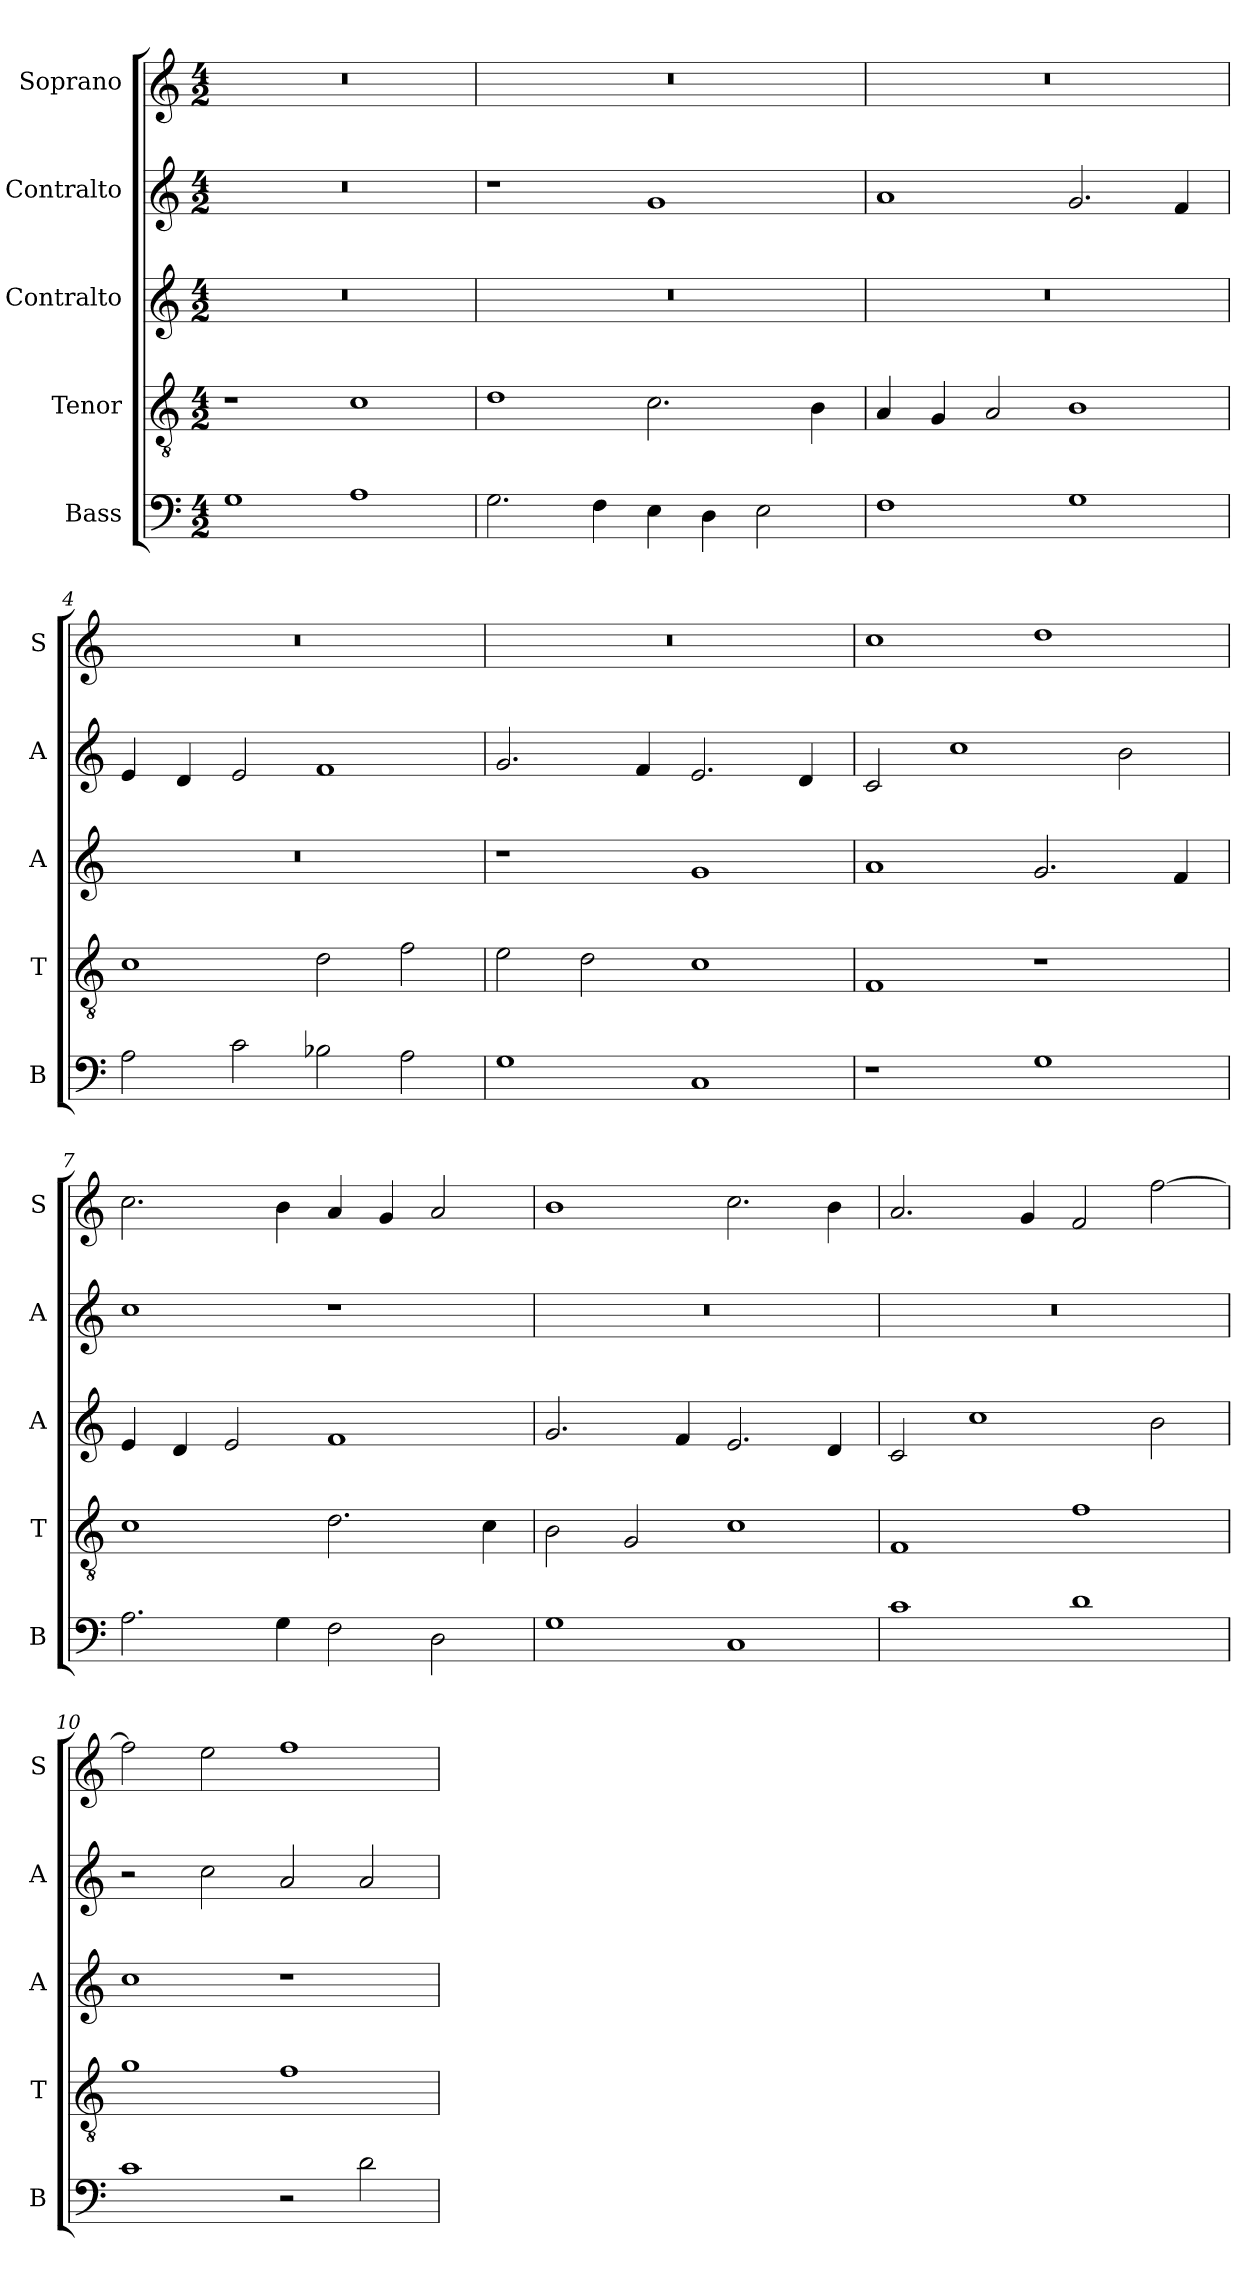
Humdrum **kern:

**kern	**kern	**kern	**kern	**kern
*part5	*part4	*part3	*part2	*part1
*staff5	*staff4	*staff3	*staff2	*staff1
*I"Bass	*I"Tenor	*I"Contralto	*I"Contralto	*I"Soprano
*I'B	*I'T	*I'A	*I'A	*I'S
*clefF4	*clefGv2	*clefG2	*clefG2	*clefG2
*k[]	*k[]	*k[]	*k[]	*k[]
*G:mix	*G:mix	*G:mix	*G:mix	*G:mix
*M4/2	*M4/2	*M4/2	*M4/2	*M4/2
=1	=1	=1	=1	=1
1G	1r	0r	0r	0r
1A	1c	.	.	.
=2	=2	=2	=2	=2
2.G	1d	0r	1r	0r
4F	.	.	.	.
4E	2.c	.	1g	.
4D	.	.	.	.
2E	.	.	.	.
.	4B	.	.	.
=3	=3	=3	=3	=3
1F	4A	0r	1a	0r
.	4G	.	.	.
.	2A	.	.	.
1G	1B	.	2.g	.
.	.	.	4f	.
=4	=4	=4	=4	=4
2A	1c	0r	4e	0r
.	.	.	4d	.
2c	.	.	2e	.
2B-X	2d	.	1f	.
2A	2f	.	.	.
=5	=5	=5	=5	=5
1G	2e	1r	2.g	0r
.	2d	.	.	.
.	.	.	4f	.
1C	1c	1g	2.e	.
.	.	.	4d	.
=6	=6	=6	=6	=6
1r	1F	1a	2c	1cc
.	.	.	1cc	.
1G	1r	2.g	.	1dd
.	.	.	2b	.
.	.	4f	.	.
=7	=7	=7	=7	=7
2.A	1c	4e	1cc	2.cc
.	.	4d	.	.
.	.	2e	.	.
4G	.	.	.	4b
2F	2.d	1f	1r	4a
.	.	.	.	4g
2D	.	.	.	2a
.	4c	.	.	.
=8	=8	=8	=8	=8
1G	2B	2.g	0r	1b
.	2G	.	.	.
.	.	4f	.	.
1C	1c	2.e	.	2.cc
.	.	4d	.	4b
=9	=9	=9	=9	=9
1c	1F	2c	0r	2.a
.	.	1cc	.	.
.	.	.	.	4g
1d	1f	.	.	2f
.	.	2b	.	[2ff
=10	=10	=10	=10	=10
1c	1g	1cc	2r	2ff]
.	.	.	2cc	2ee
2r	1f	1r	2a	1ff
2d	.	.	2a	.
=	=	=	=	=
*-	*-	*-	*-	*-
